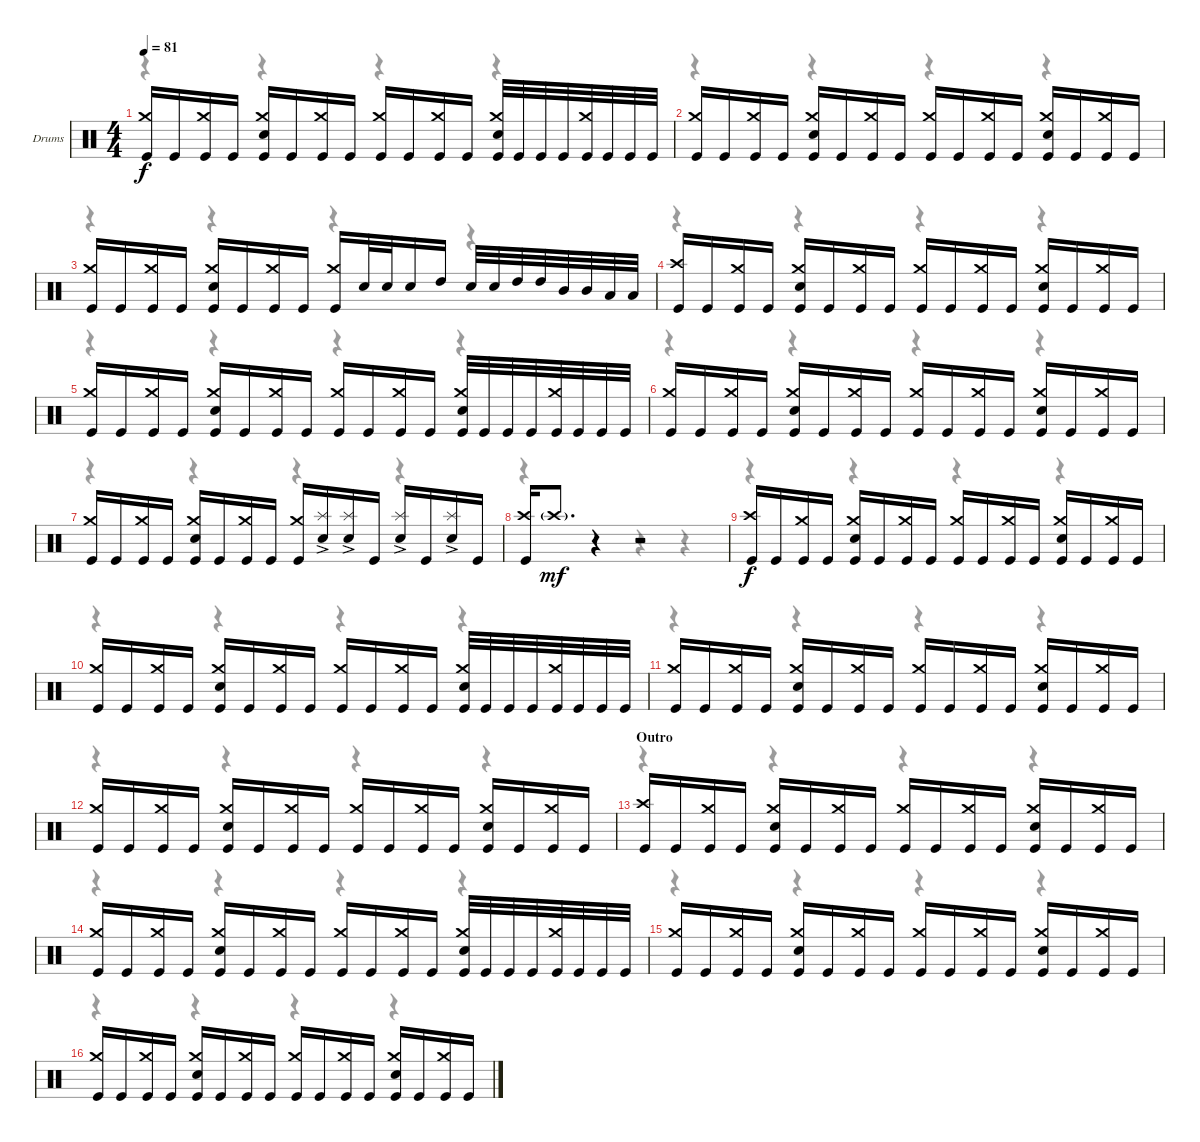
\bracketExtendMode groupsimilarinstruments
\firstSystemTrackNameOrientation horizontal
\otherSystemsTrackNameOrientation horizontal
\track ("Drumkit" "Drums") {instrument percussion}
\staff {score}
\articulation defaults
\voice
\ts (4 4)
\tempo 81
\clef neutral
\ks c
("Crash medium (hit)" "Kick (hit)").16{dy f} "Kick (hit)".16 ("Crash medium (hit)" "Kick (hit)").16 "Kick (hit)".16 ("Crash medium (hit)" "Snare (hit) 2" "Kick (hit)").16 "Kick (hit)".16 ("Crash medium (hit)" "Kick (hit)").16 "Kick (hit)".16 ("Crash medium (hit)" "Kick (hit)").16 "Kick (hit)".16 ("Crash medium (hit)" "Kick (hit)").16 "Kick (hit)".16 ("Crash medium (hit)" "Snare (hit) 2" "Kick (hit)").32 "Kick (hit)".32 "Kick (hit)".32 "Kick (hit)".32 ("Crash medium (hit)" "Kick (hit)").32 "Kick (hit)".32 "Kick (hit)".32 "Kick (hit)".32 |
("Crash medium (hit)" "Kick (hit)").16 "Kick (hit)".16 ("Crash medium (hit)" "Kick (hit)").16 "Kick (hit)".16 ("Crash medium (hit)" "Snare (hit) 2" "Kick (hit)").16 "Kick (hit)".16 ("Crash medium (hit)" "Kick (hit)").16 "Kick (hit)".16 ("Crash medium (hit)" "Kick (hit)").16 "Kick (hit)".16 ("Crash medium (hit)" "Kick (hit)").16 "Kick (hit)".16 ("Crash medium (hit)" "Snare (hit) 2" "Kick (hit)").16 "Kick (hit)".16 ("Crash medium (hit)" "Kick (hit)").16 "Kick (hit)".16 |
("Crash medium (hit)" "Kick (hit)").16 "Kick (hit)".16 ("Crash medium (hit)" "Kick (hit)").16 "Kick (hit)".16 ("Crash medium (hit)" "Snare (hit) 2" "Kick (hit)").16 "Kick (hit)".16 ("Crash medium (hit)" "Kick (hit)").16 "Kick (hit)".16 ("Crash medium (hit)" "Kick (hit)").16 "Snare (hit) 2".32 "Snare (hit) 2".32 "Snare (hit) 2".16 "High Tom (hit)".16 "Snare (hit) 2".32 "Snare (hit) 2".32 "High Tom (hit)".32 "High Tom (hit)".32 "Mid Tom (hit)".32 "Mid Tom (hit)".32 "Low Tom (hit)".32 "Low Tom (hit)".32 |
("Crash high (hit)" "Kick (hit)").16 "Kick (hit)".16 ("Crash medium (hit)" "Kick (hit)").16 "Kick (hit)".16 ("Crash medium (hit)" "Snare (hit) 2" "Kick (hit)").16 "Kick (hit)".16 ("Crash medium (hit)" "Kick (hit)").16 "Kick (hit)".16 ("Crash medium (hit)" "Kick (hit)").16 "Kick (hit)".16 ("Crash medium (hit)" "Kick (hit)").16 "Kick (hit)".16 ("Crash medium (hit)" "Snare (hit) 2" "Kick (hit)").16 "Kick (hit)".16 ("Crash medium (hit)" "Kick (hit)").16 "Kick (hit)".16 |
("Crash medium (hit)" "Kick (hit)").16 "Kick (hit)".16 ("Crash medium (hit)" "Kick (hit)").16 "Kick (hit)".16 ("Crash medium (hit)" "Snare (hit) 2" "Kick (hit)").16 "Kick (hit)".16 ("Crash medium (hit)" "Kick (hit)").16 "Kick (hit)".16 ("Crash medium (hit)" "Kick (hit)").16 "Kick (hit)".16 ("Crash medium (hit)" "Kick (hit)").16 "Kick (hit)".16 ("Crash medium (hit)" "Snare (hit) 2" "Kick (hit)").32 "Kick (hit)".32 "Kick (hit)".32 "Kick (hit)".32 ("Crash medium (hit)" "Kick (hit)").32 "Kick (hit)".32 "Kick (hit)".32 "Kick (hit)".32 |
("Crash medium (hit)" "Kick (hit)").16 "Kick (hit)".16 ("Crash medium (hit)" "Kick (hit)").16 "Kick (hit)".16 ("Crash medium (hit)" "Snare (hit) 2" "Kick (hit)").16 "Kick (hit)".16 ("Crash medium (hit)" "Kick (hit)").16 "Kick (hit)".16 ("Crash medium (hit)" "Kick (hit)").16 "Kick (hit)".16 ("Crash medium (hit)" "Kick (hit)").16 "Kick (hit)".16 ("Crash medium (hit)" "Snare (hit) 2" "Kick (hit)").16 "Kick (hit)".16 ("Crash medium (hit)" "Kick (hit)").16 "Kick (hit)".16 |
("Crash medium (hit)" "Kick (hit)").16 "Kick (hit)".16 ("Crash medium (hit)" "Kick (hit)").16 "Kick (hit)".16 ("Crash medium (hit)" "Snare (hit) 2" "Kick (hit)").16 "Kick (hit)".16 ("Crash medium (hit)" "Kick (hit)").16 "Kick (hit)".16 ("Crash medium (hit)" "Kick (hit)").16 ("Splash (hit)"{ac} "Snare (hit) 2"{ac}).16 ("Splash (hit)"{ac} "Snare (hit) 2"{ac}).16 "Kick (hit)".16 ("Splash (hit)"{ac} "Snare (hit) 2"{ac}).16 "Kick (hit)".16 ("Splash (hit)"{ac} "Snare (hit) 2"{ac}).16 "Kick (hit)".16 |
("Crash high (hit)" "Kick (hit)").16 "Crash high (hit)"{g}.8{d dy mf} r.4 r.2 |
("Crash high (hit)" "Kick (hit)").16{dy f} "Kick (hit)".16 ("Crash medium (hit)" "Kick (hit)").16 "Kick (hit)".16 ("Crash medium (hit)" "Snare (hit) 2" "Kick (hit)").16 "Kick (hit)".16 ("Crash medium (hit)" "Kick (hit)").16 "Kick (hit)".16 ("Crash medium (hit)" "Kick (hit)").16 "Kick (hit)".16 ("Crash medium (hit)" "Kick (hit)").16 "Kick (hit)".16 ("Crash medium (hit)" "Snare (hit) 2" "Kick (hit)").16 "Kick (hit)".16 ("Crash medium (hit)" "Kick (hit)").16 "Kick (hit)".16 |
("Crash medium (hit)" "Kick (hit)").16 "Kick (hit)".16 ("Crash medium (hit)" "Kick (hit)").16 "Kick (hit)".16 ("Crash medium (hit)" "Snare (hit) 2" "Kick (hit)").16 "Kick (hit)".16 ("Crash medium (hit)" "Kick (hit)").16 "Kick (hit)".16 ("Crash medium (hit)" "Kick (hit)").16 "Kick (hit)".16 ("Crash medium (hit)" "Kick (hit)").16 "Kick (hit)".16 ("Crash medium (hit)" "Snare (hit) 2" "Kick (hit)").32 "Kick (hit)".32 "Kick (hit)".32 "Kick (hit)".32 ("Crash medium (hit)" "Kick (hit)").32 "Kick (hit)".32 "Kick (hit)".32 "Kick (hit)".32 |
("Crash medium (hit)" "Kick (hit)").16 "Kick (hit)".16 ("Crash medium (hit)" "Kick (hit)").16 "Kick (hit)".16 ("Crash medium (hit)" "Snare (hit) 2" "Kick (hit)").16 "Kick (hit)".16 ("Crash medium (hit)" "Kick (hit)").16 "Kick (hit)".16 ("Crash medium (hit)" "Kick (hit)").16 "Kick (hit)".16 ("Crash medium (hit)" "Kick (hit)").16 "Kick (hit)".16 ("Crash medium (hit)" "Snare (hit) 2" "Kick (hit)").16 "Kick (hit)".16 ("Crash medium (hit)" "Kick (hit)").16 "Kick (hit)".16 |
("Crash medium (hit)" "Kick (hit)").16 "Kick (hit)".16 ("Crash medium (hit)" "Kick (hit)").16 "Kick (hit)".16 ("Crash medium (hit)" "Snare (hit) 2" "Kick (hit)").16 "Kick (hit)".16 ("Crash medium (hit)" "Kick (hit)").16 "Kick (hit)".16 ("Crash medium (hit)" "Kick (hit)").16 "Kick (hit)".16 ("Crash medium (hit)" "Kick (hit)").16 "Kick (hit)".16 ("Crash medium (hit)" "Snare (hit) 2" "Kick (hit)").16 "Kick (hit)".16 ("Crash medium (hit)" "Kick (hit)").16 "Kick (hit)".16 |
\section ("" "Outro")
("Crash high (hit)" "Kick (hit)").16 "Kick (hit)".16 ("Crash medium (hit)" "Kick (hit)").16 "Kick (hit)".16 ("Crash medium (hit)" "Snare (hit) 2" "Kick (hit)").16 "Kick (hit)".16 ("Crash medium (hit)" "Kick (hit)").16 "Kick (hit)".16 ("Crash medium (hit)" "Kick (hit)").16 "Kick (hit)".16 ("Crash medium (hit)" "Kick (hit)").16 "Kick (hit)".16 ("Crash medium (hit)" "Snare (hit) 2" "Kick (hit)").16 "Kick (hit)".16 ("Crash medium (hit)" "Kick (hit)").16 "Kick (hit)".16 |
("Crash medium (hit)" "Kick (hit)").16 "Kick (hit)".16 ("Crash medium (hit)" "Kick (hit)").16 "Kick (hit)".16 ("Crash medium (hit)" "Snare (hit) 2" "Kick (hit)").16 "Kick (hit)".16 ("Crash medium (hit)" "Kick (hit)").16 "Kick (hit)".16 ("Crash medium (hit)" "Kick (hit)").16 "Kick (hit)".16 ("Crash medium (hit)" "Kick (hit)").16 "Kick (hit)".16 ("Crash medium (hit)" "Snare (hit) 2" "Kick (hit)").32 "Kick (hit)".32 "Kick (hit)".32 "Kick (hit)".32 ("Crash medium (hit)" "Kick (hit)").32 "Kick (hit)".32 "Kick (hit)".32 "Kick (hit)".32 |
("Crash medium (hit)" "Kick (hit)").16 "Kick (hit)".16 ("Crash medium (hit)" "Kick (hit)").16 "Kick (hit)".16 ("Crash medium (hit)" "Snare (hit) 2" "Kick (hit)").16 "Kick (hit)".16 ("Crash medium (hit)" "Kick (hit)").16 "Kick (hit)".16 ("Crash medium (hit)" "Kick (hit)").16 "Kick (hit)".16 ("Crash medium (hit)" "Kick (hit)").16 "Kick (hit)".16 ("Crash medium (hit)" "Snare (hit) 2" "Kick (hit)").16 "Kick (hit)".16 ("Crash medium (hit)" "Kick (hit)").16 "Kick (hit)".16 |
("Crash medium (hit)" "Kick (hit)").16 "Kick (hit)".16 ("Crash medium (hit)" "Kick (hit)").16 "Kick (hit)".16 ("Crash medium (hit)" "Snare (hit) 2" "Kick (hit)").16 "Kick (hit)".16 ("Crash medium (hit)" "Kick (hit)").16 "Kick (hit)".16 ("Crash medium (hit)" "Kick (hit)").16 "Kick (hit)".16 ("Crash medium (hit)" "Kick (hit)").16 "Kick (hit)".16 ("Crash medium (hit)" "Snare (hit) 2" "Kick (hit)").16 "Kick (hit)".16 ("Crash medium (hit)" "Kick (hit)").16 "Kick (hit)".16
\voice
\clef neutral
\ottava regular
\simile none
\ks c
r.4{dy mf} r.4 r.4 r.4 |
r.4 r.4 r.4 r.4 |
r.4 r.4 r.4 r.4 |
r.4 r.4 r.4 r.4 |
r.4 r.4 r.4 r.4 |
r.4 r.4 r.4 r.4 |
r.4 r.4 r.4 r.4 |
r.4 r.4 r.4 r.4 |
r.4 r.4 r.4 r.4 |
r.4 r.4 r.4 r.4 |
r.4 r.4 r.4 r.4 |
r.4 r.4 r.4 r.4 |
r.4 r.4 r.4 r.4 |
r.4 r.4 r.4 r.4 |
r.4 r.4 r.4 r.4 |
r.4 r.4 r.4 r.4
